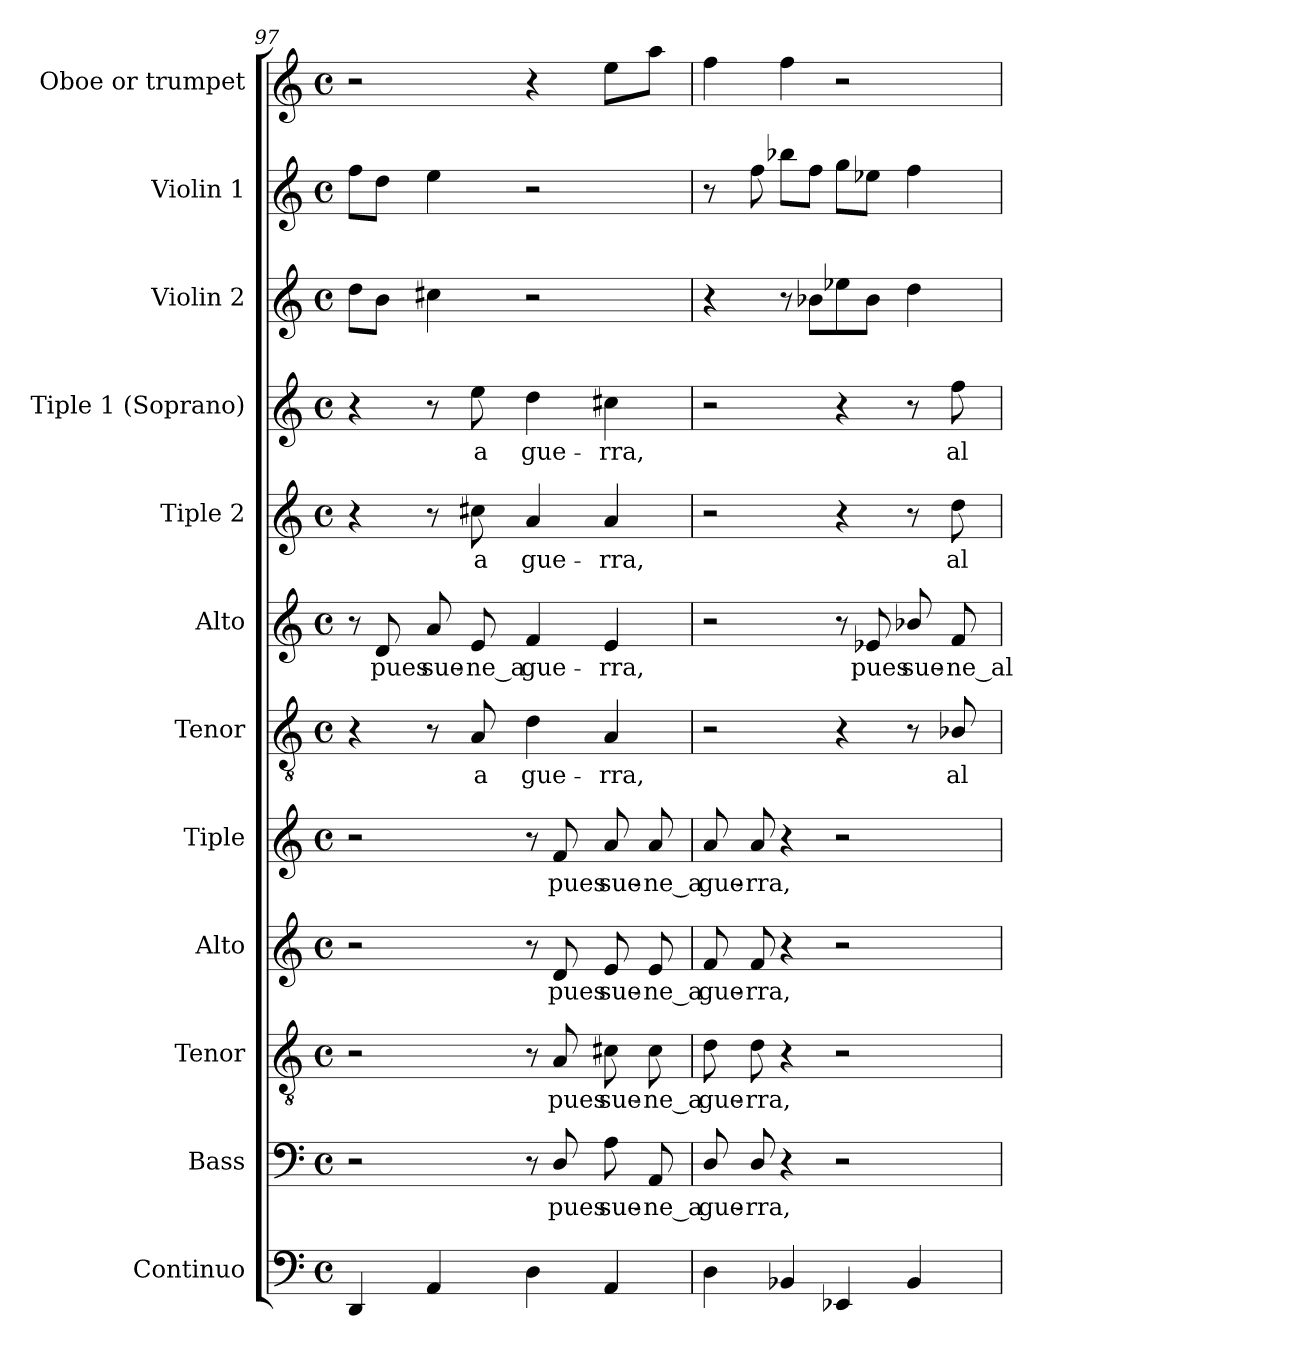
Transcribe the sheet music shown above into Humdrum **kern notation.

**kern	**kern	**text	**kern	**text	**kern	**text	**kern	**text	**kern	**text	**kern	**text	**kern	**text	**kern	**text	**kern	**kern	**kern
*part12	*part11	*part11	*part10	*part10	*part9	*part9	*part8	*part8	*part7	*part7	*part6	*part6	*part5	*part5	*part4	*part4	*part3	*part2	*part1
*staff12	*staff11	*staff11	*staff10	*staff10	*staff9	*staff9	*staff8	*staff8	*staff7	*staff7	*staff6	*staff6	*staff5	*staff5	*staff4	*staff4	*staff3	*staff2	*staff1
*I"Continuo	*I"Bass	*	*I"Tenor	*	*I"Alto	*	*I"Tiple	*	*I"Tenor	*	*I"Alto	*	*I"Tiple 2	*	*I"Tiple 1 (Soprano)	*	*I"Violin 2	*I"Violin 1	*I"Oboe or trumpet
*	*I'B.	*	*I'T.	*	*I'A.	*	*	*	*I'T.	*	*I'A.	*	*	*	*I'S1.	*	*I'Vln. 2	*I'Vln. 1	*I'Ob.
!!LO:PB:g=z
*clefF4	*clefF4	*	*clefGv2	*	*clefG2	*	*clefG2	*	*clefGv2	*	*clefG2	*	*clefG2	*	*clefG2	*	*clefG2	*clefG2	*clefG2
*	*	*	*ITrd7c12	*	*	*	*	*	*ITrd7c12	*	*	*	*	*	*	*	*	*	*
*k[]	*k[]	*	*k[]	*	*k[]	*	*k[]	*	*k[]	*	*k[]	*	*k[]	*	*k[]	*	*k[]	*k[]	*k[]
*C:	*C:	*	*C:	*	*C:	*	*C:	*	*C:	*	*C:	*	*C:	*	*C:	*	*C:	*C:	*C:
*M4/4	*M4/4	*	*M4/4	*	*M4/4	*	*M4/4	*	*M4/4	*	*M4/4	*	*M4/4	*	*M4/4	*	*M4/4	*M4/4	*M4/4
*met(c)	*met(c)	*	*met(c)	*	*met(c)	*	*met(c)	*	*met(c)	*	*met(c)	*	*met(c)	*	*met(c)	*	*met(c)	*met(c)	*met(c)
=97	=97	=97	=97	=97	=97	=97	=97	=97	=97	=97	=97	=97	=97	=97	=97	=97	=97	=97	=97
4DDi/	2r	.	2r	.	2r	.	2r	.	4r	.	8r	.	4r	.	4r	.	8ddi\L	8ffi\L	2r
!	!	!	!	!	!	!	!	!	!	!	!	!LO:LY:b:color=#000000	!	!	!	!	!	!	!
.	.	.	.	.	.	.	.	.	.	.	8di/	pues	.	.	.	.	8bi\J	8ddi\J	.
!	!	!	!	!	!	!	!	!	!	!	!	!LO:LY:b:color=#000000	!	!	!	!	!	!	!
4AAi/	.	.	.	.	.	.	.	.	8r	.	8ai/	sue-	8r	.	8r	.	4cc#Xi\	4eei\	.
!	!	!	!	!	!	!	!	!	!	!LO:LY:b:color=#000000	!	!	!	!	!	!	!	!	!
!	!	!	!	!	!	!	!	!	!	!	!	!LO:LY:b:color=#000000	!	!	!	!	!	!	!
!	!	!	!	!	!	!	!	!	!	!	!	!	!	!LO:LY:b:color=#000000	!	!	!	!	!
!	!	!	!	!	!	!	!	!	!	!	!	!	!	!	!	!LO:LY:b:color=#000000	!	!	!
.	.	.	.	.	.	.	.	.	8AAi/	a	8ei/	-ne_a	8cc#Xi\	a	8eei\	a	.	.	.
!	!	!	!	!	!	!	!	!	!	!LO:LY:b:color=#000000	!	!	!	!	!	!	!	!	!
!	!	!	!	!	!	!	!	!	!	!	!	!LO:LY:b:color=#000000	!	!	!	!	!	!	!
!	!	!	!	!	!	!	!	!	!	!	!	!	!	!LO:LY:b:color=#000000	!	!	!	!	!
!	!	!	!	!	!	!	!	!	!	!	!	!	!	!	!	!LO:LY:b:color=#000000	!	!	!
4Di\	8r	.	8r	.	8r	.	8r	.	4Di\	gue-	4fi/	gue-	4ai/	gue-	4ddi\	gue-	2r	2r	4r
!	!	!LO:LY:b:color=#000000	!	!	!	!	!	!	!	!	!	!	!	!	!	!	!	!	!
!	!	!	!	!LO:LY:b:color=#000000	!	!	!	!	!	!	!	!	!	!	!	!	!	!	!
!	!	!	!	!	!	!LO:LY:b:color=#000000	!	!	!	!	!	!	!	!	!	!	!	!	!
!	!	!	!	!	!	!	!	!LO:LY:b:color=#000000	!	!	!	!	!	!	!	!	!	!	!
.	8Di/	pues	8AAi/	pues	8di/	pues	8fi/	pues	.	.	.	.	.	.	.	.	.	.	.
!	!	!LO:LY:b:color=#000000	!	!	!	!	!	!	!	!	!	!	!	!	!	!	!	!	!
!	!	!	!	!LO:LY:b:color=#000000	!	!	!	!	!	!	!	!	!	!	!	!	!	!	!
!	!	!	!	!	!	!LO:LY:b:color=#000000	!	!	!	!	!	!	!	!	!	!	!	!	!
!	!	!	!	!	!	!	!	!LO:LY:b:color=#000000	!	!	!	!	!	!	!	!	!	!	!
!	!	!	!	!	!	!	!	!	!	!LO:LY:b:color=#000000	!	!	!	!	!	!	!	!	!
!	!	!	!	!	!	!	!	!	!	!	!	!LO:LY:b:color=#000000	!	!	!	!	!	!	!
!	!	!	!	!	!	!	!	!	!	!	!	!	!	!LO:LY:b:color=#000000	!	!	!	!	!
!	!	!	!	!	!	!	!	!	!	!	!	!	!	!	!	!LO:LY:b:color=#000000	!	!	!
4AAi/	8Ai\	sue-	8C#Xi\	sue-	8ei/	sue-	8ai/	sue-	4AAi/	-rra,	4ei/	-rra,	4ai/	-rra,	4cc#Xi\	-rra,	.	.	8eei\L
!	!	!LO:LY:b:color=#000000	!	!	!	!	!	!	!	!	!	!	!	!	!	!	!	!	!
!	!	!	!	!LO:LY:b:color=#000000	!	!	!	!	!	!	!	!	!	!	!	!	!	!	!
!	!	!	!	!	!	!LO:LY:b:color=#000000	!	!	!	!	!	!	!	!	!	!	!	!	!
!	!	!	!	!	!	!	!	!LO:LY:b:color=#000000	!	!	!	!	!	!	!	!	!	!	!
.	8AAi/	-ne_a	8C#i\	-ne_a	8ei/	-ne_a	8ai/	-ne_a	.	.	.	.	.	.	.	.	.	.	8aai\J
=98	=98	=98	=98	=98	=98	=98	=98	=98	=98	=98	=98	=98	=98	=98	=98	=98	=98	=98	=98
!	!	!LO:LY:b:color=#000000	!	!	!	!	!	!	!	!	!	!	!	!	!	!	!	!	!
!	!	!	!	!LO:LY:b:color=#000000	!	!	!	!	!	!	!	!	!	!	!	!	!	!	!
!	!	!	!	!	!	!LO:LY:b:color=#000000	!	!	!	!	!	!	!	!	!	!	!	!	!
!	!	!	!	!	!	!	!	!LO:LY:b:color=#000000	!	!	!	!	!	!	!	!	!	!	!
4Di\	8Di/	gue-	8Di\	gue-	8fi/	gue-	8ai/	gue-	2r	.	2r	.	2r	.	2r	.	4r	8r	4ffi\
!	!	!LO:LY:b:color=#000000	!	!	!	!	!	!	!	!	!	!	!	!	!	!	!	!	!
!	!	!	!	!LO:LY:b:color=#000000	!	!	!	!	!	!	!	!	!	!	!	!	!	!	!
!	!	!	!	!	!	!LO:LY:b:color=#000000	!	!	!	!	!	!	!	!	!	!	!	!	!
!	!	!	!	!	!	!	!	!LO:LY:b:color=#000000	!	!	!	!	!	!	!	!	!	!	!
.	8Di/	-rra,	8Di\	-rra,	8fi/	-rra,	8ai/	-rra,	.	.	.	.	.	.	.	.	.	8ffi\	.
4BB-Xi/	4r	.	4r	.	4r	.	4r	.	.	.	.	.	.	.	.	.	8r	8bb-Xi\L	4ffi\
.	.	.	.	.	.	.	.	.	.	.	.	.	.	.	.	.	8b-Xi\L	8ffi\J	.
4EE-Xi/	2r	.	2r	.	2r	.	2r	.	4r	.	8r	.	4r	.	4r	.	8ee-Xi\	8ggi\L	2r
!	!	!	!	!	!	!	!	!	!	!	!	!LO:LY:b:color=#000000	!	!	!	!	!	!	!
.	.	.	.	.	.	.	.	.	.	.	8e-Xi/	pues	.	.	.	.	8b-i\J	8ee-Xi\J	.
!	!	!	!	!	!	!	!	!	!	!	!	!LO:LY:b:color=#000000	!	!	!	!	!	!	!
4BB-i/	.	.	.	.	.	.	.	.	8r	.	8b-Xi/	sue-	8r	.	8r	.	4ddi\	4ffi\	.
!	!	!	!	!	!	!	!	!	!	!LO:LY:b:color=#000000	!	!	!	!	!	!	!	!	!
!	!	!	!	!	!	!	!	!	!	!	!	!LO:LY:b:color=#000000	!	!	!	!	!	!	!
!	!	!	!	!	!	!	!	!	!	!	!	!	!	!LO:LY:b:color=#000000	!	!	!	!	!
!	!	!	!	!	!	!	!	!	!	!	!	!	!	!	!	!LO:LY:b:color=#000000	!	!	!
.	.	.	.	.	.	.	.	.	8BB-Xi/	al	8fi/	-ne_al	8ddi\	al	8ffi\	al	.	.	.
=	=	=	=	=	=	=	=	=	=	=	=	=	=	=	=	=	=	=	=
*-	*-	*-	*-	*-	*-	*-	*-	*-	*-	*-	*-	*-	*-	*-	*-	*-	*-	*-	*-
